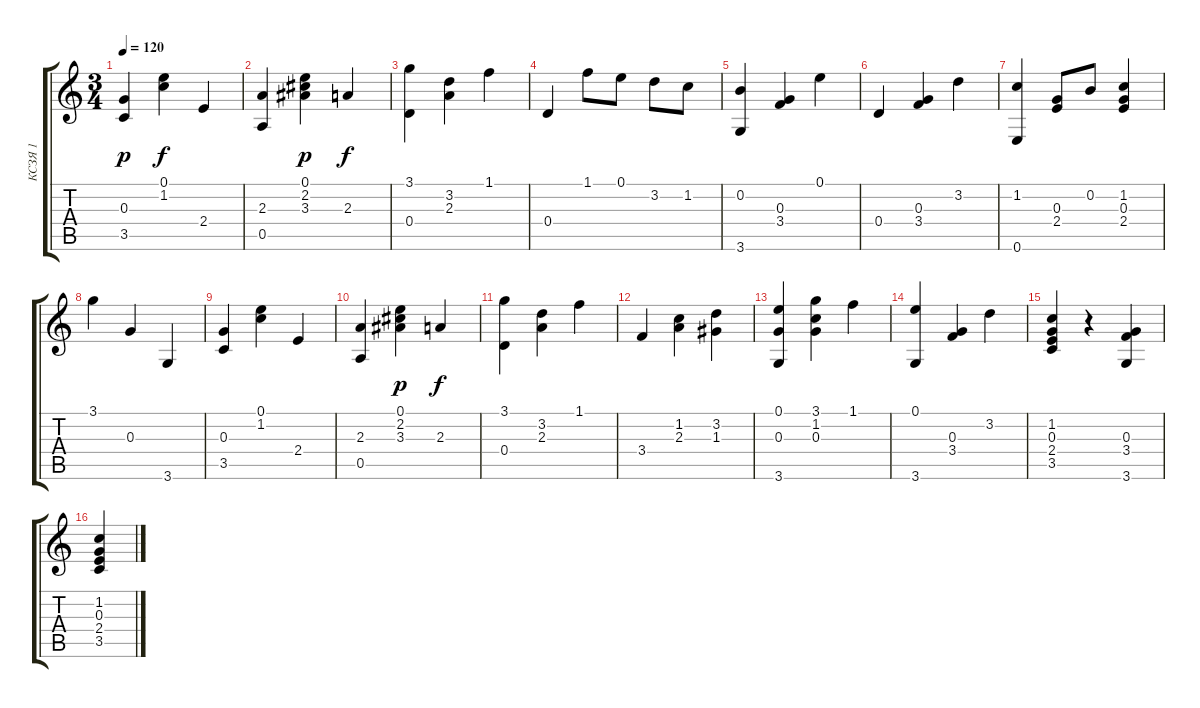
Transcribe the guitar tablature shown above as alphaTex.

\track ("КСЗЯ 1" "КСЗЯ 1") {instrument acousticguitarsteel}
\staff {score tabs}
\tuning (E4 B3 G3 D3 A2 E2) {hide}
\ts (3 4)
\tempo 120
\clef g2
\ks c
(0.3 3.5).4{dy p} (0.1 1.2).4{dy f} 2.4.4 |
(2.3 0.5).4 (0.1 2.2 3.3).4{dy p} 2.3.4{dy f} |
(3.1 0.4).4 (3.2 2.3).4 1.1.4 |
0.4.4 1.1.8 0.1.8 3.2.8 1.2.8 |
(0.2 3.6).4 (0.3 3.4).4 0.1.4 |
0.4.4 (0.3 3.4).4 3.2.4 |
(1.2 0.6).4 (0.3 2.4).8 0.2.8 (1.2 0.3 2.4).4 |
3.1.4 0.3.4 3.6.4 |
(0.3 3.5).4 (0.1 1.2).4 2.4.4 |
(2.3 0.5).4 (0.1 2.2 3.3).4{dy p} 2.3.4{dy f} |
(3.1 0.4).4 (3.2 2.3).4 1.1.4 |
3.4.4 (1.2 2.3).4 (3.2 1.3).4 |
(0.1 0.3 3.6).4 (3.1 1.2 0.3).4 1.1.4 |
(0.1 3.6).4 (0.3 3.4).4 3.2.4 |
(1.2 0.3 2.4 3.5).4 r.4 (0.3 3.4 3.6).4 |
(1.2 0.3 2.4 3.5).4
